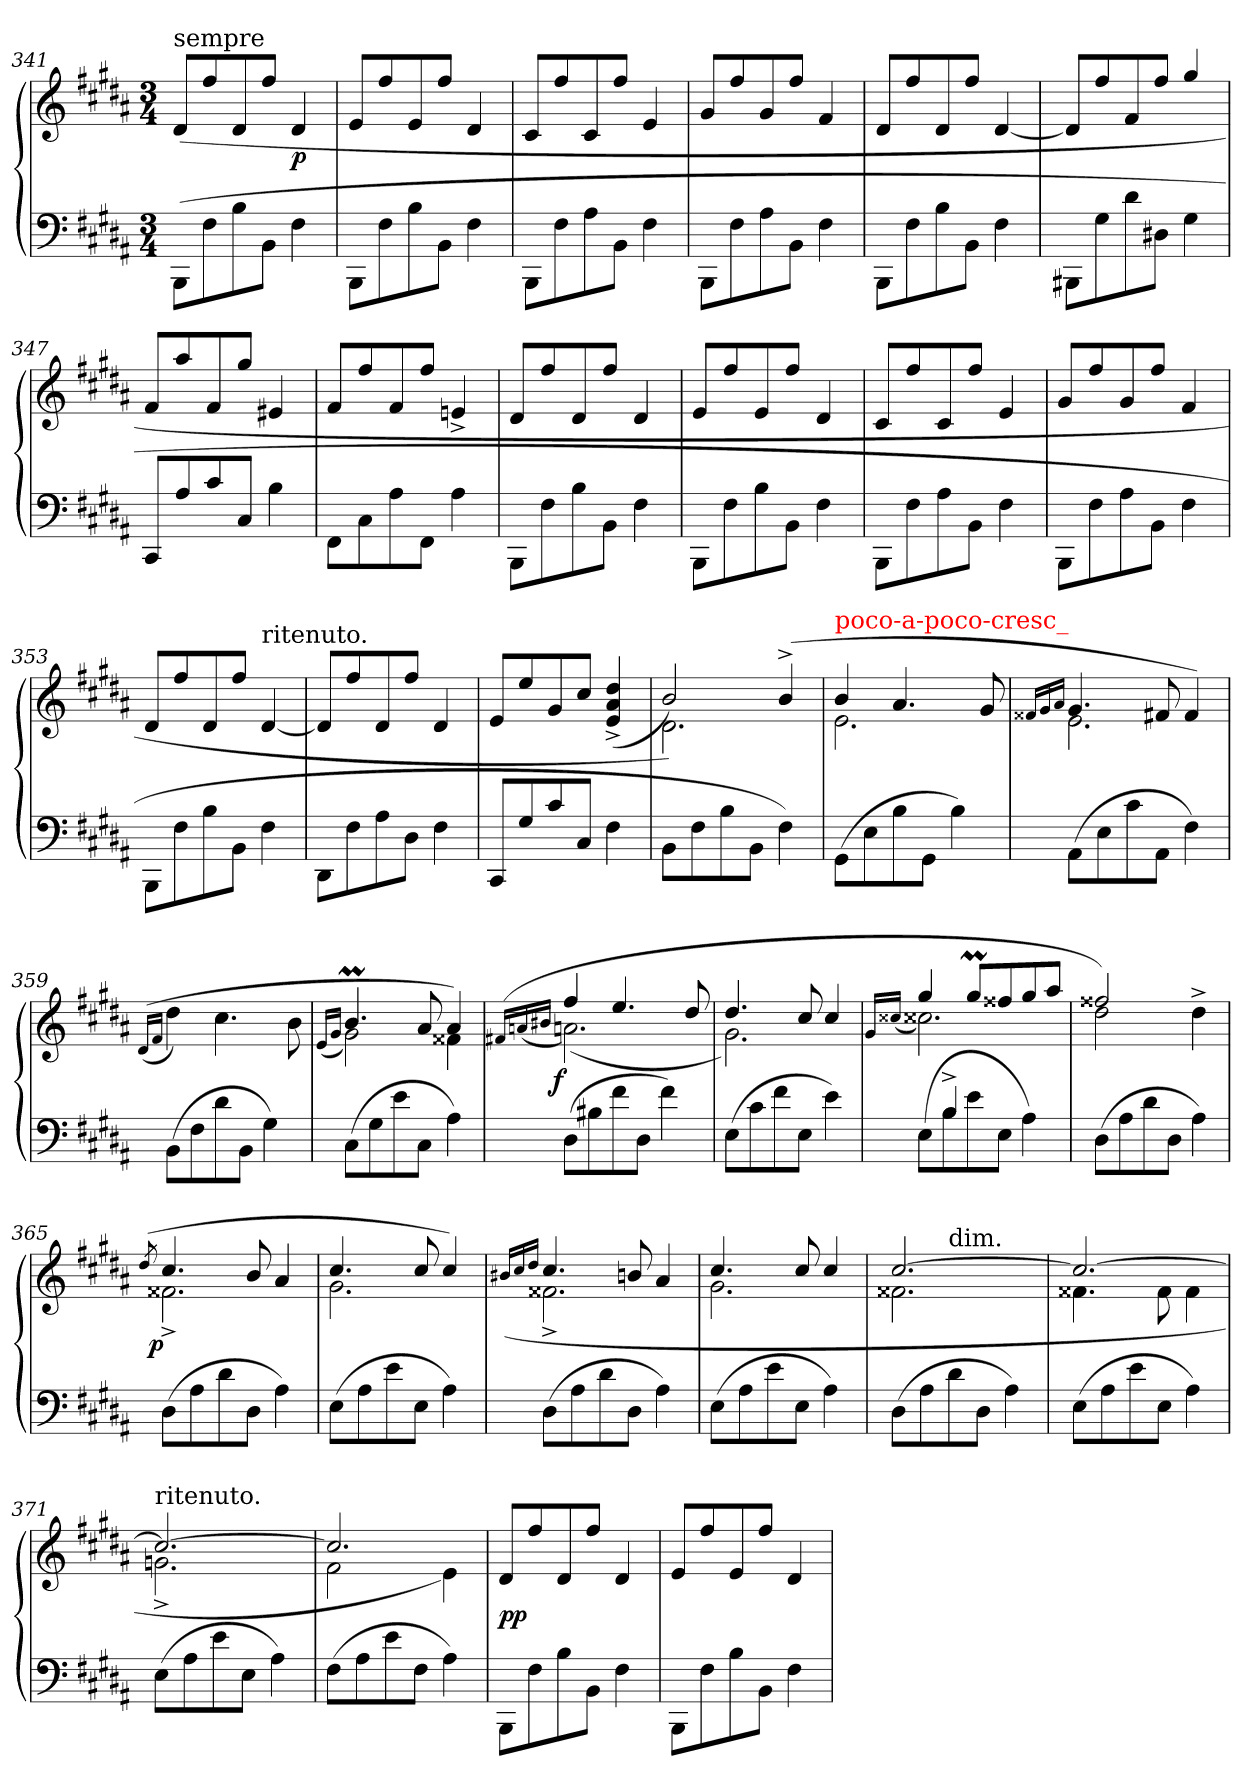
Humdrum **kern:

**kern	**kern	**dynam
*part1	*part1	*part1
*staff2	*staff1	*staff1/2
*clefF4	*clefG2	*
*k[f#c#g#d#a#]	*k[f#c#g#d#a#]	*
*M3/4	*M3/4	*
=341	=341	=341
!	!LO:TX:a:t=sempre	!
(>8BBB\L	(>8d#L	.
8F#\	8ff#	.
8B\	8d#	.
8BB\J	8ff#J	.
4F#	4d#	p
=342	=342	=342
8BBB\L	8e/L	.
8F#\	8ff#/	.
8B\	8e/	.
8BB\J	8ff#/J	.
4F#	4d#	.
=343	=343	=343
8BBB\L	8c#L	.
8F#\	8ff#	.
8A#\	8c#	.
8BB\J	8ff#J	.
4F#	4e	.
=344	=344	=344
8BBB\L	8g#/L	.
8F#\	8ff#/	.
8A#\	8g#/	.
8BB\J	8ff#/J	.
4F#	4f#	.
=345	=345	=345
8BBB\L	8d#L	.
8F#\	8ff#	.
8B\	8d#	.
8BB\J	8ff#J	.
4F#	[4d#	.
=346	=346	=346
8BBB#X\L	8d#/L]	.
8G#\	8ff#/	.
8d#\	8f#/	.
8D#X\J	8ff#/J	.
4G#	4gg#/	.
=347	=347	=347
8CC#L	8f#/L	.
8A#	8aa#/	.
8c#	8f#/	.
8C#J	8gg#/J	.
4B	4e#X	.
=348	=348	=348
8FF#\L	8f#/L	.
8C#\	8ff#/	.
8A#\	8f#/	.
8FF#\J	8ff#/J	.
4A#	4en^>	.
=349	=349	=349
8BBB\L	8d#L	.
8F#\	8ff#	.
8B\	8d#	.
8BB\J	8ff#J	.
4F#	4d#	.
=350	=350	=350
8BBB\L	8e/L	.
8F#\	8ff#/	.
8B\	8e/	.
8BB\J	8ff#/J	.
4F#	4d#	.
=351	=351	=351
8BBB\L	8c#L	.
8F#\	8ff#	.
8A#\	8c#	.
8BB\J	8ff#J	.
4F#	4e	.
=352	=352	=352
8BBB\L	8g#/L	.
8F#\	8ff#/	.
8A#\	8g#/	.
8BB\J	8ff#/J	.
4F#	4f#	.
=353	=353	=353
8BBB\L	8d#L	.
8F#\	8ff#	.
8B\	8d#	.
8BB\J	8ff#J	.
!	!LO:TX:a:t=ritenuto.	!
4F#	[4d#	.
=354	=354	=354
8DD#\L	8d#L]	.
8F#\	8ff#	.
8A#\	8d#	.
8D#\J	8ff#J	.
4F#	4d#	.
=355	=355	=355
8CC#L	8eL	.
8G#	8ee	.
8c#	8g#	.
8C#J	8cc#J	.
4F#	(>4dd#^< 4a#^< 4e^<	.
=356	=356	=356
*	*^	*
8BBL	2b))	2.d#	.
8F#	.	.	.
8B	.	.	.
8BBJ	.	.	.
4F#)	(4b^>	.	.
=357	=357	=357	=357
!	!LO:TX:a:color=red:t=poco-a-poco-cresc_	!	!
(8GG#\L	4b	2.e	.
8E\	.	.	.
8B\	4.a#	.	.
8GG#\J	.	.	.
4B)	.	.	.
.	8g#	.	.
=358	=358	=358	=358
.	16qqf##X/LL	.	.
.	16qqg#/	.	.
.	16qqa#/JJ	.	.
(8AA#L	4.g#	2.e	.
8E	.	.	.
8c#	.	.	.
8AA#J	8f#X	.	.
4F#)	4f#)	.	.
*	*v	*v	*
=359	=359	=359
.	(<(>16qqd#/LL	.
.	16qqf#/JJ	.
(8BBL	4dd#\)	.
8F#	.	.
8d#	4.cc#\	.
8BBJ	.	.
4G#)	.	.
.	8b\	.
=360	=360	=360
.	(16qqe/LL	.
.	16qqg#/JJ	.
*	*^	*
(8C#L	4.bM	2g#)	.
8G#	.	.	.
8e	.	.	.
8C#J	8a#	.	.
4A#)	4a#)	4f##X	.
=361	=361	=361	=361
.	(>16qqf#X/LL	.	.
.	(<16qqan/	.	.
.	16qqb#X/JJ	.	.
!	!	!	!LO:DY:rj
(8D#L	4ff#	(2.a)	f
8B#X	.	.	.
8f#	4.ee	.	.
8D#J	.	.	.
4f#)	.	.	.
.	8dd#	.	.
=362	=362	=362	=362
(8EL	4.dd#	2.g#)	.
8c#	.	.	.
8f#	.	.	.
8EJ	8cc#	.	.
4e)	4cc#	.	.
=363	=363	=363	=363
.	.	16qqg#/LL	.
.	.	(<16qqcc##X/JJ	.
*^	*	*	*
8ryy	(8EL	4gg#	2.cc##X)	.
4B^>	8B	.	.	.
.	8e	8gg#ML	.	.
4.ryy	8EJ	8ff##X	.	.
.	4A#)	8gg#	.	.
.	.	8aa#J	.	.
*v	*v	*	*	*
=364	=364	=364	=364
(8D#L	2ff##X)	2dd#	.
8A#	.	.	.
8d#	.	.	.
8D#J	.	.	.
4A#)	4dd#^<	4ryy	.
=365	=365	=365	=365
.	(>8qdd#/	.	.
!	!	!	!LO:DY:rj
(8D#L	4.cc#	2.f##X^<	p
8A#	.	.	.
8d#	.	.	.
8D#J	8b	.	.
4A#)	4a#	.	.
=366	=366	=366	=366
(8EL	4.cc#	2.g#	.
8A#	.	.	.
8e	.	.	.
8EJ	8cc#	.	.
4A#)	4cc#)	.	.
=367	=367	=367	=367
.	(>16qqb#X/LL	.	.
.	16qqcc#/	.	.
.	16qqdd#/JJ	.	.
(8D#L	4.cc#	2.f##X^<	.
8A#	.	.	.
8d#	.	.	.
8D#J	8bn	.	.
4A#)	4a#	.	.
=368	=368	=368	=368
(8EL	4.cc#	2.g#	.
8A#	.	.	.
8e	.	.	.
8EJ	8cc#	.	.
4A#)	4cc#	.	.
=369	=369	=369	=369
*	*	*^	*
(8D#L	[2.cc#	2.f##X	4ryy	.
8A#	.	.	.	.
!	!	!	!LO:TX:a:t=dim.	!
8d#	.	.	2ryy	.
8D#J	.	.	.	.
4A#)	.	.	.	.
*	*	*v	*v	*
=370	=370	=370	=370
(8EL	2.cc#_	4.f##X	.
8A#	.	.	.
8e	.	.	.
8EJ	.	8f##	.
4A#)	.	4f##	.
=371	=371	=371	=371
!	!LO:TX:a:t=ritenuto.	!	!
(8EL	2.cc#_	2.gn^<	.
8A#	.	.	.
8e	.	.	.
8EJ	.	.	.
4A#)	.	.	.
=372	=372	=372	=372
(8F#L	2.cc#]	2f#	.
8A#	.	.	.
8e	.	.	.
8F#J	.	.	.
4A#)	.	4e)	.
*	*v	*v	*
=373	=373	=373
8BBB\L	8d#L	pp
8F#\	8ff#	.
8B\	8d#	.
8BB\J	8ff#J	.
4F#	4d#	.
=374	=374	=374
8BBB\L	8e/L	.
8F#\	8ff#/	.
8B\	8e/	.
8BB\J	8ff#/J	.
4F#	4d#	.
=	=	=
*-	*-	*-
